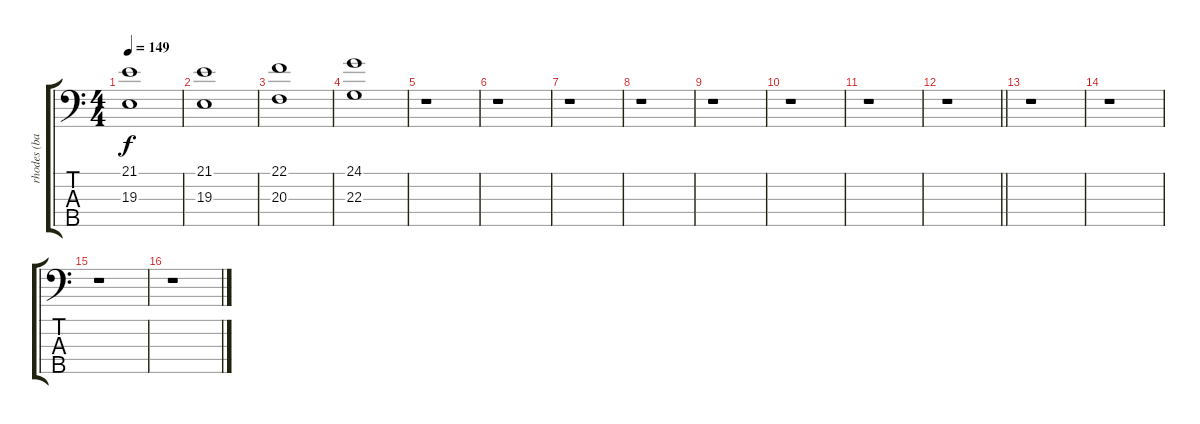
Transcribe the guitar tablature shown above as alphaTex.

\track ("rhodes (bass)" "rhodes (ba") {instrument electricpiano1}
\staff {score tabs}
\tuning (G2 D2 A1 E1 B0) {hide}
\ts (4 4)
\tempo 149
\clef f4
\ks c
(21.1 19.3).1{dy f} |
(21.1 19.3).1 |
(22.1 20.3).1 |
(24.1 22.3).1 |
r.1 |
r.1 |
r.1 |
r.1 |
r.1 |
r.1 |
r.1 |
\barLineRight lightlight
r.1 |
r.1 |
r.1 |
r.1 |
r.1
